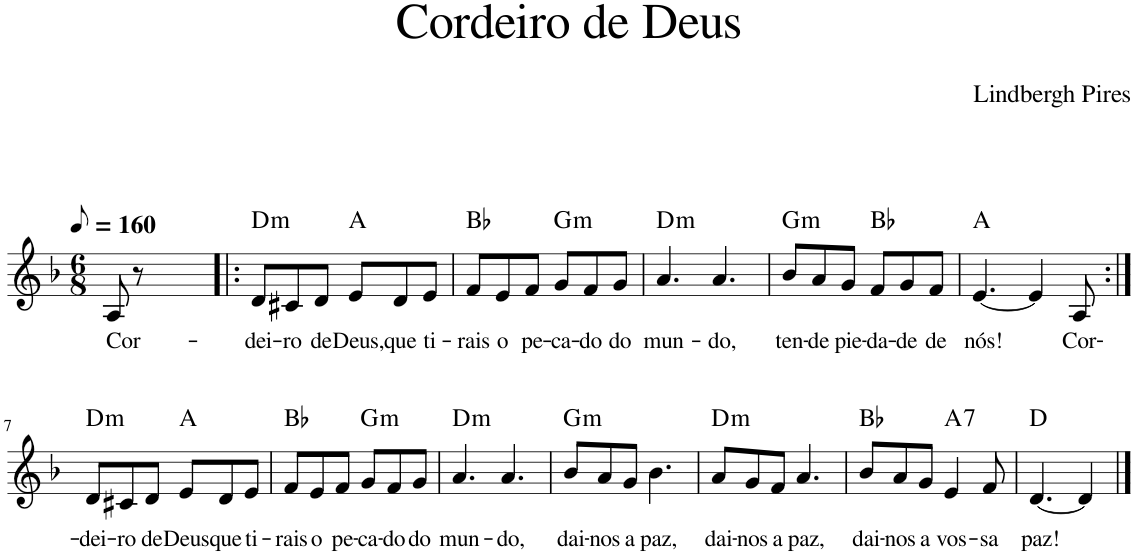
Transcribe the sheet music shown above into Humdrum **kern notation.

**kern	**text	**harte
*part1	*part1	*part1
*staff1	*staff1	*
*I"Voz	*	*
*I'Vo.	*	*
*clefG2	*	*
*k[b-]	*	*
*M6/8	*	*
*MM80	*	*
=1	=1	=1
!	!LO:LY:b	!
8A/	Cor-	.
8r	.	.
=2!|:	=2!|:	=2!|:
!	!LO:LY:b	!LO:H:kt=m
8d/L	-dei-	D:min
!	!LO:LY:b	!
8c#X/	-ro	.
!	!LO:LY:b	!
8d/J	de	.
!	!LO:LY:b	!
8e/L	Deus,	A:maj
!	!LO:LY:b	!
8d/	que	.
!	!LO:LY:b	!
8e/J	ti-	.
=3	=3	=3
!	!LO:LY:b	!
8f/L	-rais	Bb:maj
!	!LO:LY:b	!
8e/	o	.
!	!LO:LY:b	!
8f/J	pe-	.
!	!LO:LY:b	!LO:H:kt=m
8g/L	-ca-	G:min
!	!LO:LY:b	!
8f/	-do	.
!	!LO:LY:b	!
8g/J	do	.
=4	=4	=4
!	!LO:LY:b	!LO:H:kt=m
4.a/	mun-	D:min
!	!LO:LY:b	!
4.a/	-do,	.
=5	=5	=5
!	!LO:LY:b	!LO:H:kt=m
8b-/L	ten-	G:min
!	!LO:LY:b	!
8a/	-de	.
!	!LO:LY:b	!
8g/J	pie-	.
!	!LO:LY:b	!
8f/L	-da-	Bb:maj
!	!LO:LY:b	!
8g/	-de	.
!	!LO:LY:b	!
8f/J	de	.
=6	=6	=6
!	!LO:LY:b	!
[4.e/	nós!	A:maj
4e/]	.	.
!	!LO:LY:b	!
8A/	Cor-	.
!!LO:LB:g=z
=7:|!	=7:|!	=7:|!
!	!LO:LY:b	!LO:H:kt=m
8d/L	-dei-	D:min
!	!LO:LY:b	!
8c#X/	-ro	.
!	!LO:LY:b	!
8d/J	de	.
!	!LO:LY:b	!
8e/L	Deus	A:maj
!	!LO:LY:b	!
8d/	que	.
!	!LO:LY:b	!
8e/J	ti-	.
=8	=8	=8
!	!LO:LY:b	!
8f/L	-rais	Bb:maj
!	!LO:LY:b	!
8e/	o	.
!	!LO:LY:b	!
8f/J	pe-	.
!	!LO:LY:b	!LO:H:kt=m
8g/L	-ca-	G:min
!	!LO:LY:b	!
8f/	-do	.
!	!LO:LY:b	!
8g/J	do	.
=9	=9	=9
!	!LO:LY:b	!LO:H:kt=m
4.a/	mun-	D:min
!	!LO:LY:b	!
4.a/	-do,	.
=10	=10	=10
!	!LO:LY:b	!LO:H:kt=m
8b-/L	dai-	G:min
!	!LO:LY:b	!
8a/	-nos	.
!	!LO:LY:b	!
8g/J	a	.
!	!LO:LY:b	!
4.b-\	paz,	.
=11	=11	=11
!	!LO:LY:b	!LO:H:kt=m
8a/L	dai-	D:min
!	!LO:LY:b	!
8g/	-nos	.
!	!LO:LY:b	!
8f/J	a	.
!	!LO:LY:b	!
4.a/	paz,	.
=12	=12	=12
!	!LO:LY:b	!
8b-/L	dai-	Bb:maj
!	!LO:LY:b	!
8a/	-nos	.
!	!LO:LY:b	!
8g/J	a	.
!	!LO:LY:b	!LO:H:kt=7
4e/	vos-	A:7
!	!LO:LY:b	!
8f/	-sa	.
=13	=13	=13
!	!LO:LY:b	!
[4.d/	paz!	D:maj
4d/]	.	.
==	==	==
*-	*-	*-
